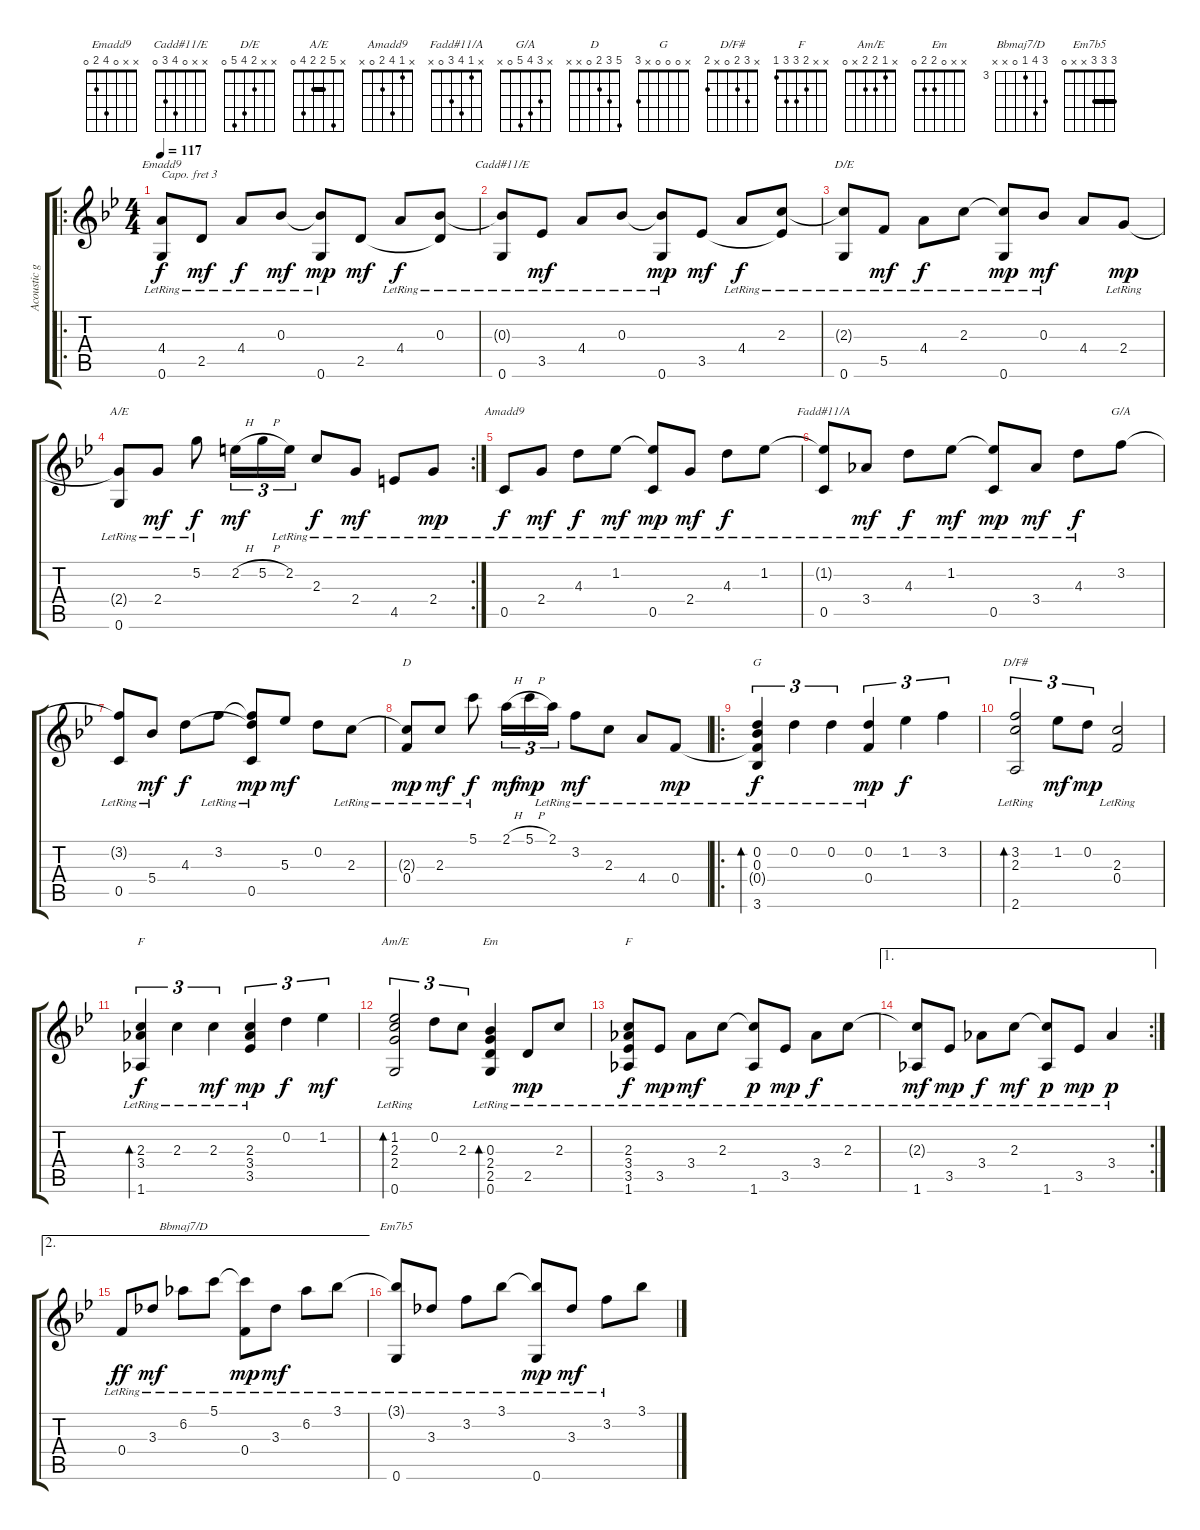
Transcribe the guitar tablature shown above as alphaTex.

\track ("Acoustic guitar TAB by guytarist@hotmail" "Acoustic g") {instrument acousticguitarnylon}
\staff {score tabs}
\capo 3
\tuning (E4 B3 G3 D3 A2 E2) {hide}
\chord ("Emadd9" x x 0 4 2 0)
\chord ("Cadd#11/E" x x 0 4 3 0)
\chord ("D/E" x x 2 4 5 0)
\chord ("A/E" x 5 2 2 4 0) {barre 2}
\chord ("Amadd9" x 1 4 2 0 x)
\chord ("Fadd#11/A" x 1 4 3 0 x)
\chord ("G/A" x 3 4 5 0 x)
\chord ("D" 5 3 2 0 x x)
\chord ("G" x 0 0 0 x 3)
\chord ("D/F#" x 3 2 0 x 2)
\chord ("F" x 0 2 3 3 1)
\chord ("Am/E" x 1 2 2 x 0)
\chord ("Em" x x 0 2 2 0)
\chord ("F" x x 2 3 3 1)
\chord ("Bbmaj7/D" 5 6 3 0 x x) {firstfret 3}
\chord ("Em7b5" 3 3 3 x x 0) {barre 3}
\ro
\ts (4 4)
\tempo 117
\clef g2
\ks gminor
(4.4{t} 0.6{lr}).8{ch "Emadd9" dy f} 2.5{lr}.8{dy mf} 4.4{lr}.8{dy f} 0.3{lr}.8{dy mf} (0.3{t} 0.6{lr}).8{dy mp} 2.5.8{dy mf} 4.4{lr}.8{dy f} (0.3{lr} 2.5{t}).8 |
(0.3{t} 0.6{lr}).8{ch "Cadd#11/E"} 3.5{lr}.8{dy mf} 4.4{lr}.8 0.3{lr}.8 (0.3{t} 0.6{lr}).8{dy mp} 3.5.8{dy mf} 4.4{lr}.8{dy f} (2.3{lr} 3.5{t}).8 |
(2.3{t} 0.6{lr}).8{ch "D/E"} 5.5{lr}.8{dy mf} 4.4{lr}.8{dy f} 2.3{lr}.8 (2.3{t} 0.6{lr}).8{dy mp} 0.3{lr}.8{dy mf} 4.4.8 2.4{lr}.8{dy mp} |
\rc 2
(2.4{t} 0.6{lr}).8{ch "A/E"} 2.4{lr}.8{dy mf} 5.2{lr}.8{dy f} 2.2{h}.16{tu (3 2) dy mf} 5.2{h}.16{tu (3 2)} 2.2{lr}.16{tu (3 2)} 2.3{lr}.8{dy f} 2.4{lr}.8{dy mf} 4.5{lr}.8 2.4{lr}.8{dy mp} |
0.5{lr}.8{ch "Amadd9" dy f} 2.4{lr}.8{dy mf} 4.3{lr}.8{dy f} 1.2{lr}.8{dy mf} (1.2{t} 0.5{lr}).8{dy mp} 2.4{lr}.8{dy mf} 4.3{lr}.8{dy f} 1.2{lr}.8 |
(1.2{t} 0.5{lr}).8{ch "Fadd#11/A"} 3.4{lr}.8{dy mf} 4.3{lr}.8{dy f} 1.2{lr}.8{dy mf} (1.2{t} 0.5{lr}).8{dy mp} 3.4{lr}.8{dy mf} 4.3{lr}.8{dy f} 3.2.8{ch "G/A"} |
(3.2{t} 0.5{lr}).8 5.4{lr}.8{dy mf} 4.3.8{dy f} 3.2{lr}.8 (3.2{t} 4.3{t} 0.5{lr}).8{dy mp} 5.3.8{dy mf} 0.2.8 2.3{lr}.8 |
(2.3{t} 0.4{lr}).8{ch "D" dy mp} 2.3{lr}.8{dy mf} 5.1{lr}.8{dy f} 2.1{h}.16{tu (3 2) dy mf} 5.1{h}.16{tu (3 2) dy mp} 2.1{lr}.16{tu (3 2)} 3.2{lr}.8{dy mf} 2.3{lr}.8 4.4{lr}.8 0.4{lr}.8{dy mp} |
\ro
(0.2{lr} 0.3{lr} 0.4{t} 3.6{lr}).4{tu (3 2) bd 60 ch "G" dy f} 0.2{lr}.4{tu (3 2)} 0.2{lr}.4{tu (3 2)} (0.2{lr} 0.4{lr}).4{tu (3 2) dy mp} 1.2.4{tu (3 2) dy f} 3.2.4{tu (3 2)} |
(3.2{lr} 2.3{lr} 2.6{lr}).2{tu (3 2) bd 60 ch "D/F#"} 1.2.8{tu (3 2) dy mf} 0.2.8{tu (3 2) dy mp} (2.3{lr} 0.4{lr}).2 |
(2.3{lr} 3.4{lr} 1.6{lr}).4{tu (3 2) bd 60 ch "F" dy f} 2.3{lr}.4{tu (3 2)} 2.3{lr}.4{tu (3 2) dy mf} (2.3 3.4{lr} 3.5{lr}).4{tu (3 2) dy mp} 0.2.4{tu (3 2) dy f} 1.2.4{tu (3 2) dy mf} |
(1.2 2.3{lr} 2.4{lr} 0.6{lr}).2{tu (3 2) bd 60 ch "Am/E"} 0.2.8{tu (3 2)} 2.3.8{tu (3 2)} (0.3{lr} 2.4{lr} 2.5{lr} 0.6{lr}).4{bd 60 ch "Em"} 2.5{lr}.8{dy mp} 2.3{lr}.8 |
(2.3{lr} 3.4{lr} 3.5{lr} 1.6{lr}).8{ch "F" dy f} 3.5{lr}.8{dy mp} 3.4{lr}.8{dy mf} 2.3{lr}.8 (2.3{t} 1.6{lr}).8{dy p} 3.5{lr}.8{dy mp} 3.4{lr}.8{dy f} 2.3{lr}.8 |
\ae 1
\rc 2
(2.3{t} 1.6{lr}).8{dy mf} 3.5{lr}.8{dy mp} 3.4{lr}.8{dy f} 2.3{lr}.8{dy mf} (2.3{t} 1.6{lr}).8{dy p} 3.5{lr}.8{dy mp} 3.4{lr}.4{dy p} |
\ae 2
0.4{lr}.8{dy ff} 3.3{lr}.8{dy mf} 6.2{lr}.8{ch "Bbmaj7/D"} 5.1{lr}.8 (5.1{t} 0.4{lr}).8{dy mp} 3.3{lr}.8{dy mf} 6.2{lr}.8 3.1{lr}.8 |
(3.1{t} 0.6{lr}).8{ch "Em7b5"} 3.3{lr}.8 3.2{lr}.8 3.1{lr}.8 (3.1{t} 0.6{lr}).8{dy mp} 3.3{lr}.8{dy mf} 3.2{lr}.8 3.1.8
